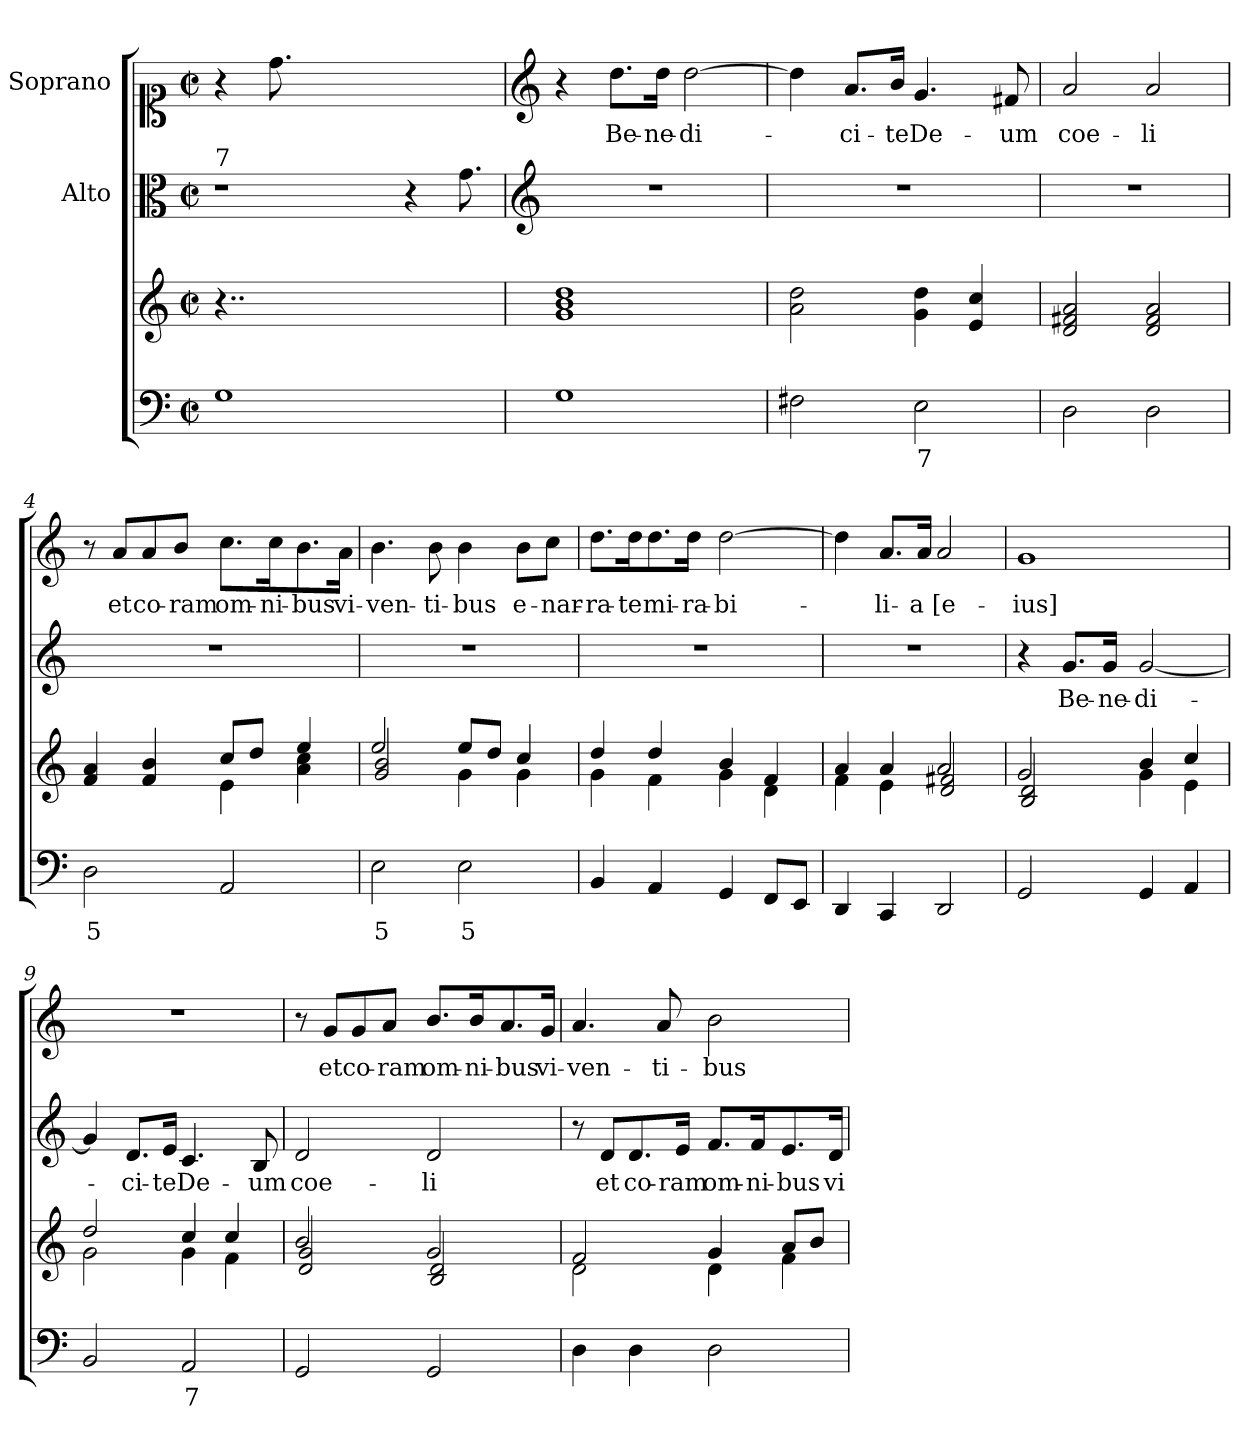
**kern	**text	**kern	**kern	**text	**kern	**text
*part4	*part4	*part3	*part2	*part2	*part1	*part1
*staff4	*staff4	*staff3	*staff2	*staff2	*staff1	*staff1
*	*	*	*I"Alto	*	*I"Soprano	*
*clefF4	*	*clefG2	*clefC3	*	*clefC1	*
*k[]	*	*k[]	*k[]	*	*k[]	*
*C:	*	*C:	*C:	*	*C:	*
*M2/2	*	*M2/2	*M2/2	*	*M2/2	*
*met(c|)	*	*met(c|)	*met(c|)	*	*met(c|)	*
=	=	=	=	=	=	=
!	!	!	!LO:TX:a:t=7	!	!	!
1G	.	4..r	1r	.	4r	.
!	!	!	!	!	!LO:N:head=solid	!
.	.	.	.	.	8.dd\	.
.	.	1ryy	.	.	1ryy	.
4..ryy	.	.	4r	.	.	.
!	!	!	!LO:N:head=solid	!	!	!
.	.	.	8.g\	.	.	.
!!LO:LB:g=z
=1	=1	=1	=1	=1	=1	=1
*	*	*	*clefG2	*	*clefG2	*
1G	.	1g 1b 1dd	1r	.	4r	.
.	.	.	.	.	8.dd\L	Be-
.	.	.	.	.	16dd\Jk	-ne-
.	.	.	.	.	[2dd\	-di-
=2	=2	=2	=2	=2	=2	=2
*^	*	*	*	*	*	*
2F#X\	2ryy	.	2a\ 2dd\	1r	.	4dd\]	.
.	.	.	.	.	.	8.a/L	-ci-
.	.	.	.	.	.	16b/Jk	-te
2E\	4E\yy	7	4g\ 4dd\	.	.	4.g/	De-
.	4E\yy	6	4e/ 4cc/	.	.	.	.
.	.	.	.	.	.	8f#X/	-um
*v	*v	*	*	*	*	*	*
=3	=3	=3	=3	=3	=3	=3
2D\	.	2d/ 2f#X/ 2a/	1r	.	2a/	coe-
2D\	.	2d/ 2f#/ 2a/	.	.	2a/	-li
=4	=4	=4	=4	=4	=4	=4
*^	*	*^	*	*	*	*
2D\	4D\yy	5	4f/ 4a/	2ryy	1r	.	8r	.
.	.	.	.	.	.	.	8a/L	et
.	4D\yy	6	4f/ 4b/	.	.	.	8a/	co-
.	.	.	.	.	.	.	8b/J	-ram
2AA/	2ryy	.	8cc/L	4e\	.	.	8.cc\L	om-
.	.	.	8dd/J	.	.	.	.	.
.	.	.	.	.	.	.	16cc\K	-ni-
.	.	.	4ee/	4a\ 4cc\	.	.	8.b\	-bus
.	.	.	.	.	.	.	16a\Jk	vi-
=5	=5	=5	=5	=5	=5	=5	=5	=5
2E\	2ryy	5	2ee/	2g/ 2b/	1r	.	4.b\	-ven-
.	.	.	.	.	.	.	8b\	-ti-
2E\	4E\yy	5	8ee/L	4g\	.	.	4b\	-bus
.	.	.	8dd/J	.	.	.	.	.
.	4E\yy	6	4cc/	4g\	.	.	8b\L	e-
.	.	.	.	.	.	.	8cc\J	-nar-
*v	*v	*	*	*	*	*	*	*
!!LO:LB:g=z
=6	=6	=6	=6	=6	=6	=6	=6
4BB/	.	4dd/	4g\	1r	.	8.dd\L	-ra-
.	.	.	.	.	.	16dd\K	-te
4AA/	.	4dd/	4f\	.	.	8.dd\	mi-
.	.	.	.	.	.	16dd\Jk	-ra-
4GG/	.	4b/	4g\	.	.	[2dd\	-bi-
8FF/L	.	4f/	4d\	.	.	.	.
8EE/J	.	.	.	.	.	.	.
=7	=7	=7	=7	=7	=7	=7	=7
4DD/	.	4a/	4f\	1r	.	4dd\]	.
4CC/	.	4a/	4e\	.	.	8.a/L	-li-
.	.	.	.	.	.	16a/Jk	-a
2DD/	.	2a/	2d/ 2f#X/	.	.	2a/	[e-
=8	=8	=8	=8	=8	=8	=8	=8
2GG/	.	2g/	2B/ 2d/	4r	.	1g	-ius]
.	.	.	.	8.g/L	Be-	.	.
.	.	.	.	16g/Jk	-ne-	.	.
4GG/	.	4b/	4g\	[2g/	-di-	.	.
4AA/	.	4cc/	4e\	.	.	.	.
=9	=9	=9	=9	=9	=9	=9	=9
*^	*	*	*	*	*	*	*
2BB/	2ryy	.	2dd/	2g\	4g/]	.	1r	.
.	.	.	.	.	8.d/L	-ci-	.	.
.	.	.	.	.	16e/Jk	-te	.	.
2AA/	4AA/yy	7	4cc/	4g\	4.c/	De-	.	.
.	4AA/yy	6	4cc/	4f\	.	.	.	.
.	.	.	.	.	8B/	-um	.	.
*v	*v	*	*	*	*	*	*	*
=10	=10	=10	=10	=10	=10	=10	=10
2GG/	.	2b/	2d/ 2g/	2d/	coe-	8r	.
.	.	.	.	.	.	8g/L	et
.	.	.	.	.	.	8g/	co-
.	.	.	.	.	.	8a/J	-ram
2GG/	.	2g/	2B/ 2d/	2d/	-li	8.b/L	om-
.	.	.	.	.	.	16b/K	-ni-
.	.	.	.	.	.	8.a/	-bus
.	.	.	.	.	.	16g/Jk	vi-
!!LO:LB:g=z
=11	=11	=11	=11	=11	=11	=11	=11
4D\	.	2f/	2d\	8r	.	4.a/	-ven-
.	.	.	.	8d/L	et	.	.
4D\	.	.	.	8.d/	co-	.	.
.	.	.	.	.	.	8a/	-ti-
.	.	.	.	16e/Jk	-ram	.	.
2D\	.	4g/	4d\	8.f/L	om-	2b\	-bus
.	.	.	.	16f/K	-ni-	.	.
.	.	8a/L	4f\	8.e/	-bus	.	.
.	.	8b/J	.	.	.	.	.
.	.	.	.	16d/Jk	vi-	.	.
*	*	*v	*v	*	*	*	*
=	=	=	=	=	=	=
*-	*-	*-	*-	*-	*-	*-
